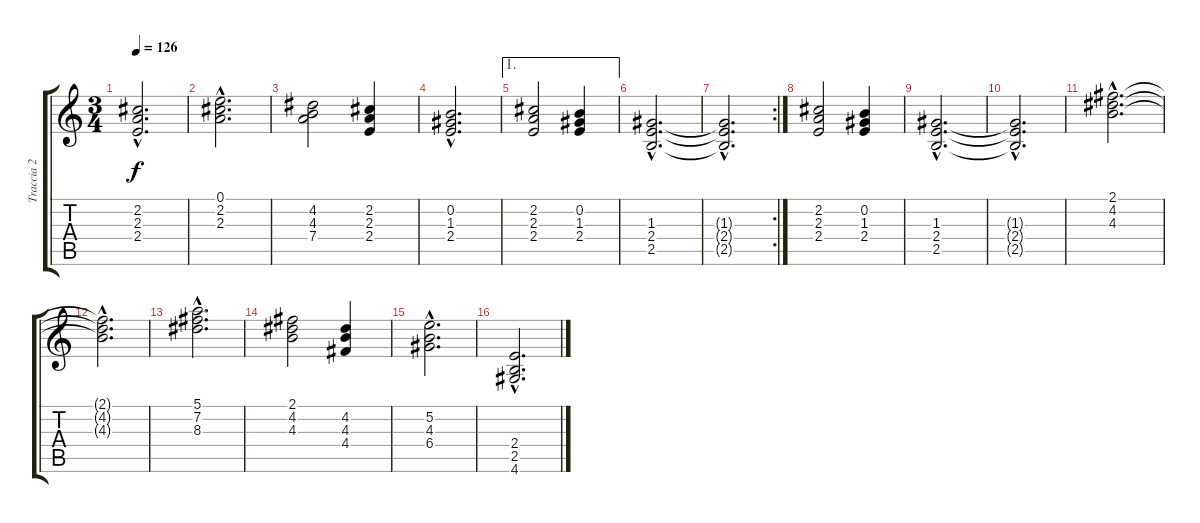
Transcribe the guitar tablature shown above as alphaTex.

\track ("Traccia 2" "Traccia 2") {instrument overdrivenguitar}
\staff {score tabs}
\tuning (E4 B3 G3 D3 A2 E2) {hide}
\ts (3 4)
\tempo 126
\clef g2
\ks c
(2.2{hac t} 2.3{hac t} 2.4{hac t}).2{d dy f} |
(0.1{hac} 2.2{hac} 2.3{hac}).2{d} |
(4.2 4.3 7.4).2 (2.2 2.3 2.4).4 |
(0.2{hac} 1.3{hac} 2.4{hac}).2{d} |
\ae 1
(2.2 2.3 2.4).2 (0.2 1.3 2.4).4 |
(1.3{hac} 2.4{hac} 2.5{hac}).2{d} |
\rc 2
(1.3{hac t} 2.4{hac t} 2.5{hac t}).2{d} |
(2.2 2.3 2.4).2 (0.2 1.3 2.4).4 |
(1.3{hac} 2.4{hac} 2.5{hac}).2{d} |
(1.3{hac t} 2.4{hac t} 2.5{hac t}).2{d} |
(2.1{hac} 4.2{hac} 4.3{hac}).2{d} |
(2.1{hac t} 4.2{hac t} 4.3{hac t}).2{d} |
(5.1{hac} 7.2{hac} 8.3{hac}).2{d} |
(2.1 4.2 4.3).2 (4.2 4.3 4.4).4 |
(5.2{hac} 4.3{hac} 6.4{hac}).2{d} |
(2.4{hac} 2.5{hac} 4.6{hac}).2{d}
